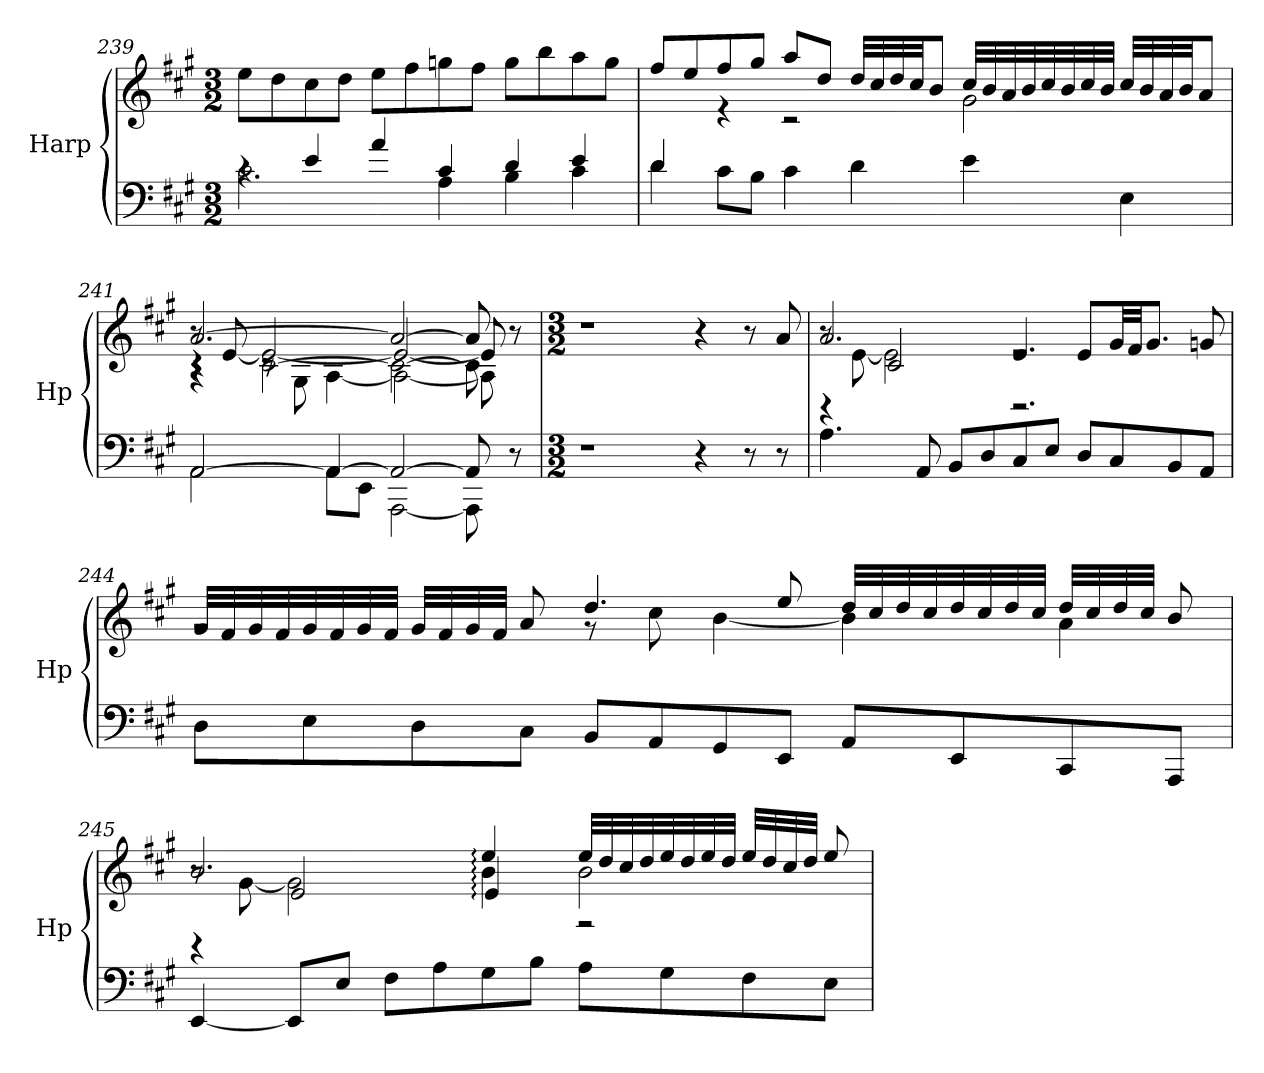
**kern	**kern
*part1	*part1
*staff2	*staff1
*I"Harp	*
*I'Hp	*
*clefF4	*clefG2
*k[f#c#g#]	*k[f#c#g#]
*M3/2	*M3/2
=239	=239
*^	*
4rc	2.c#\	8ee\L
.	.	8dd\
4e/	.	8cc#\
.	.	8dd\J
4a/	.	8ee\L
.	.	8ff#\
4c#/	4A\	8ggn\
.	.	8ff#\J
4d/	4B\	8gg\L
.	.	8bb\
4e/	4c#\	8aa\
.	.	8gg\J
!!LO:PB:g=z
=240	=240	=240
*	*	*^
4d/	4d\	8ff#/L	4ryy
.	.	8ee/	.
1ryy	8c#\L	8ff#/	4r
.	8B\J	8gg#/J	.
.	4c#\	8aa/L	2r
.	.	8dd/J	.
.	4d\	32dd/LLL	.
.	.	32cc#/	.
.	.	32dd/	.
.	.	32cc#/JJ	.
.	.	8b/J	.
.	4e\	32cc#/LLL	2g#\
.	.	32b/	.
.	.	32a/	.
.	.	32b/	.
.	.	32cc#/	.
.	.	32b/	.
.	.	32cc#/	.
.	.	32b/JJJ	.
4ryy	4E\	32cc#/LLL	.
.	.	32b/	.
.	.	32a/	.
.	.	32b/JJ	.
.	.	8a/J	.
=241	=241	=241	=241
*	*	*^	*^
[2AA/	2AA\	[2.a/	8r	4rA	4rc
.	.	.	[8e/	.	.
.	.	.	2e/_	[2c#\	8rc
.	.	.	.	.	8G#\
4AA/_	8AA\L	.	.	.	[4A\
.	8EE\J	.	.	.	.
2AA/_	[2AAA\	2a/_	2e/_	2c#\_	2A\_
8AA/]	8AAA\]	8a/]	8e/]	8c#\]	8A\]
8r	8ryy	8r	8ryy	8ryy	8ryy
*v	*v	*	*	*	*
*	*v	*v	*v	*v
!!LO:PB:g=z
=242	=242
*M3/2	*M3/2
*^	*^
*	*	*	*^
*	*	*	*	*^
!	!	!LO:TX:a:t=Double II	!	!	!
*v	*v	*	*	*	*
*	*v	*v	*v	*v
1r	1r
4r	4r
8r	8r
8r	8a/
=243	=243
*	*^
*	*	*^
4.A\	2.a/	8r	4rBB
.	.	[8e\	.
.	.	2e\]	2c#/
8AA/	.	.	.
8BB/L	.	.	.
8D/	.	.	.
8C#/	4e/	2.re	2.rBB
8E/J	.	.	.
8D/L	8e/L	.	.
8C#/	32g#/LL	.	.
.	32f#/JJ	.	.
.	8.g#/J	.	.
8BB/	.	.	.
8AA/J	8gn/	.	.
*	*	*v	*v
!!LO:LB:g=z
=244	=244	=244
8D\L	32g#/LLL	2rg
.	32f#/	.
.	32g#/	.
.	32f#/	.
8E\	32g#/	.
.	32f#/	.
.	32g#/	.
.	32f#/JJJ	.
8D\	32g#/LLL	.
.	32f#/	.
.	32g#/	.
.	32f#/JJJ	.
8C#\J	8a/	.
8BB/L	4.dd/	8r
8AA/	.	8cc#\
8GG#/	.	[4b\
8EE/J	8ee/	.
8AA/L	32dd/LLL	4b\]
.	32cc#/	.
.	32dd/	.
.	32cc#/	.
8EE/	32dd/	.
.	32cc#/	.
.	32dd/	.
.	32cc#/JJJ	.
8CC#/	32dd/LLL	4a\
.	32cc#/	.
.	32dd/	.
.	32cc#/JJJ	.
8AAA/J	8b/	.
!!LO:LB:g=z
=245	=245	=245
*	*	*^
[4EE/	2.b/	8r	4rBB
.	.	[8g#\	.
8EE/L]	.	2g#\]	2e/
8E/J	.	.	.
8F#\L	.	.	.
8A\	.	.	.
8G#\	4ee:/	4b:\	4e:/
8B\J	.	.	.
8A\L	32ee/LLL	2b\	2rF
.	32dd/	.	.
.	32cc#/	.	.
.	32dd/	.	.
8G#\	32ee/	.	.
.	32dd/	.	.
.	32ee/	.	.
.	32dd/JJJ	.	.
8F#\	32ee/LLL	.	.
.	32dd/	.	.
.	32cc#/	.	.
.	32dd/JJJ	.	.
8E\J	8ee/	.	.
*	*v	*v	*v
=	=
*-	*-
